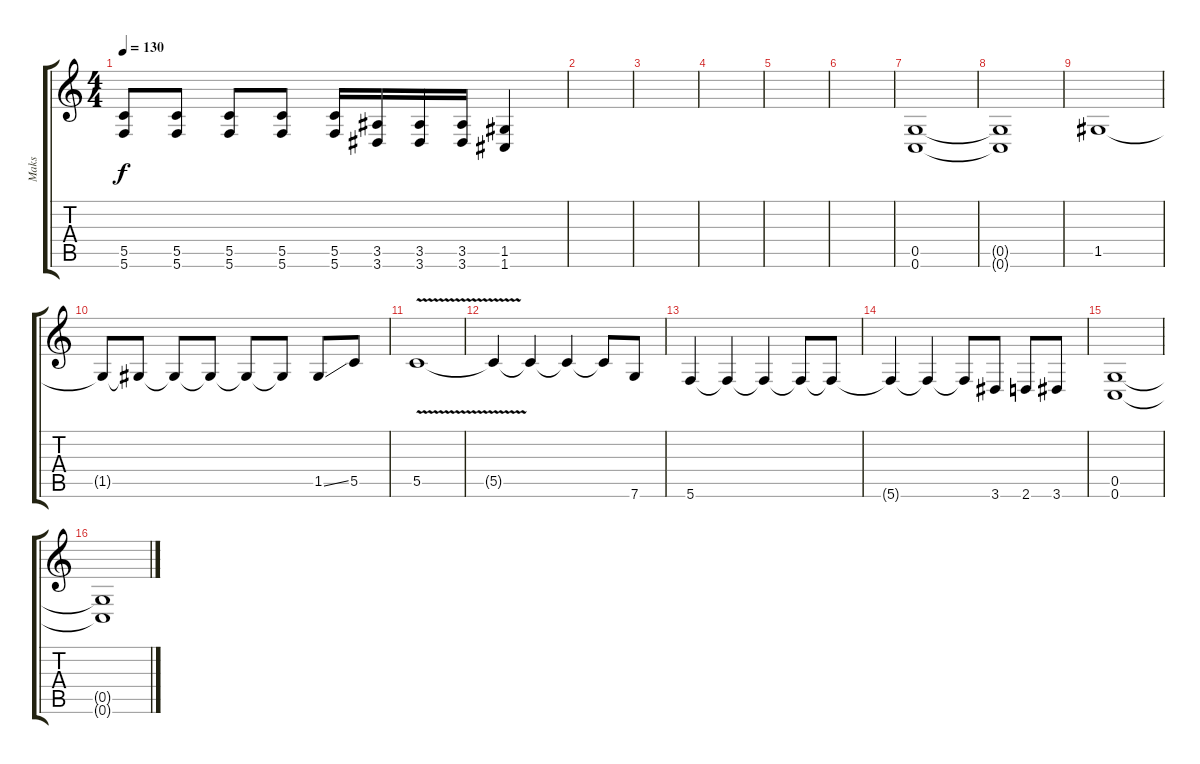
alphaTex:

\track ("Maks" "Maks") {instrument distortionguitar}
\staff {score tabs}
\tuning (D4 A3 F3 C3 G2 C2) {hide}
\ts (4 4)
\tempo 130
\clef g2
\ks c
(5.5{t} 5.6{t}).8{dy f} (5.5 5.6).8 (5.5 5.6).8 (5.5 5.6).8 (5.5 5.6).16 (3.5 3.6).16 (3.5 3.6).16 (3.5 3.6).16 (1.5 1.6).4 |
|
|
|
|
|
(0.5 0.6).1 |
(0.5{t} 0.6{t}).1 |
1.5.1 |
1.5{t}.8 1.5{t}.8 1.5{t}.8 1.5{t}.8 1.5{t}.8 1.5{t}.8 1.5{ss}.8 5.5.8 |
5.5{v}.1 |
5.5{t}.4 5.5{t}.4 5.5{t}.4 5.5{t}.8 7.6.8 |
5.6.4 5.6{t}.4 5.6{t}.4 5.6{t}.8 5.6{t}.8 |
5.6{t}.4 5.6{t}.4 5.6{t}.8 3.6.8 2.6.8 3.6.8 |
(0.5 0.6).1 |
(0.5{t} 0.6{t}).1
